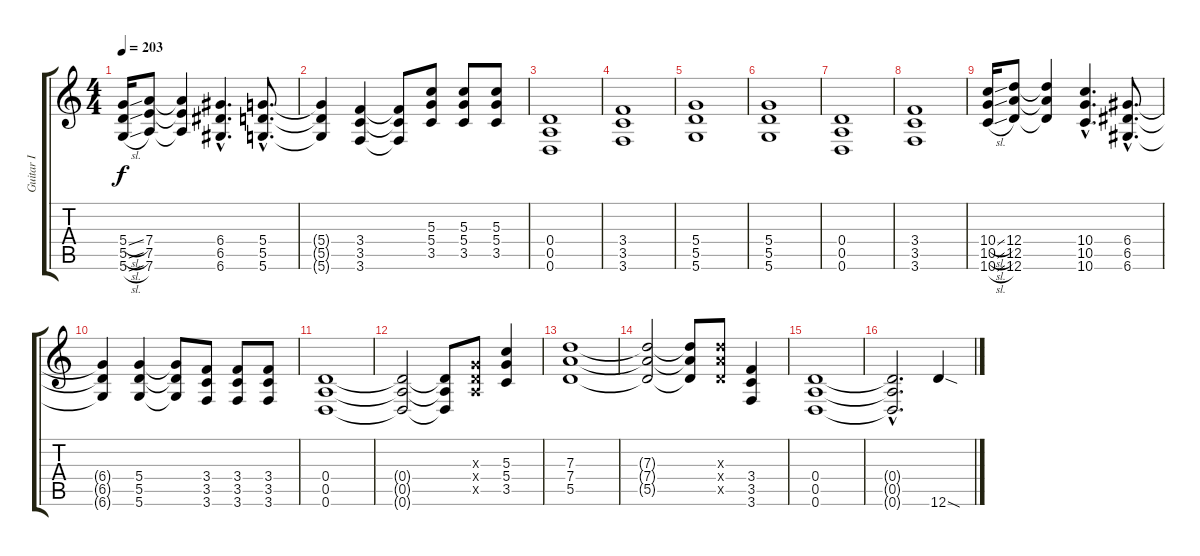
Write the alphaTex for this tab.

\track ("Guitar I" "Guitar I") {instrument overdrivenguitar}
\staff {score tabs}
\tuning (E4 B3 G3 D3 A2 D2) {hide}
\ts (4 4)
\tempo 203
\clef g2
\ks c
(5.4{sl} 5.5{sl} 5.6{sl}).16{dy f} (7.4 7.5 7.6).8 (7.4{t} 7.5{t} 7.6{t}).4 (6.4{hac} 6.5{hac} 6.6{hac}).4{d} (5.4{hac} 5.5{hac} 5.6{hac}).8{d} |
(5.4{t} 5.5{t} 5.6{t}).4 (3.4 3.5 3.6).4 (3.4{t} 3.5{t} 3.6{t}).8 (5.3 5.4 3.5).8 (5.3 5.4 3.5).8 (5.3 5.4 3.5).8 |
(0.4 0.5 0.6).1 |
(3.4 3.5 3.6).1 |
(5.4 5.5 5.6).1 |
(5.4 5.5 5.6).1 |
(0.4 0.5 0.6).1 |
(3.4 3.5 3.6).1 |
(10.4{sl} 10.5{sl} 10.6{sl}).16 (12.4 12.5 12.6).8 (12.4{t} 12.5{t} 12.6{t}).4 (10.4{hac} 10.5{hac} 10.6{hac}).4{d} (6.4{hac} 6.5{hac} 6.6{hac}).8{d} |
(6.4{t} 6.5{t} 6.6{t}).4 (5.4 5.5 5.6).4 (5.4{t} 5.5{t} 5.6{t}).8 (3.4 3.5 3.6).8 (3.4 3.5 3.6).8 (3.4 3.5 3.6).8 |
(0.4 0.5 0.6).1 |
(0.4{t} 0.5{t} 0.6{t}).2 (0.4{t} 0.5{t} 0.6{t}).8 (0.3{x} 0.4{x} 0.5{x}).8 (5.3 5.4 3.5).4 |
(7.3 7.4 5.5).1 |
(7.3{t} 7.4{t} 5.5{t}).2 (7.3{t} 7.4{t} 5.5{t}).8 (7.3{x} 7.4{x} 5.5{x}).8 (3.4 3.5 3.6).4 |
(0.4 0.5 0.6).1 |
(0.4{hac t} 0.5{hac t} 0.6{hac t}).2{d} 12.6{sod}.4
